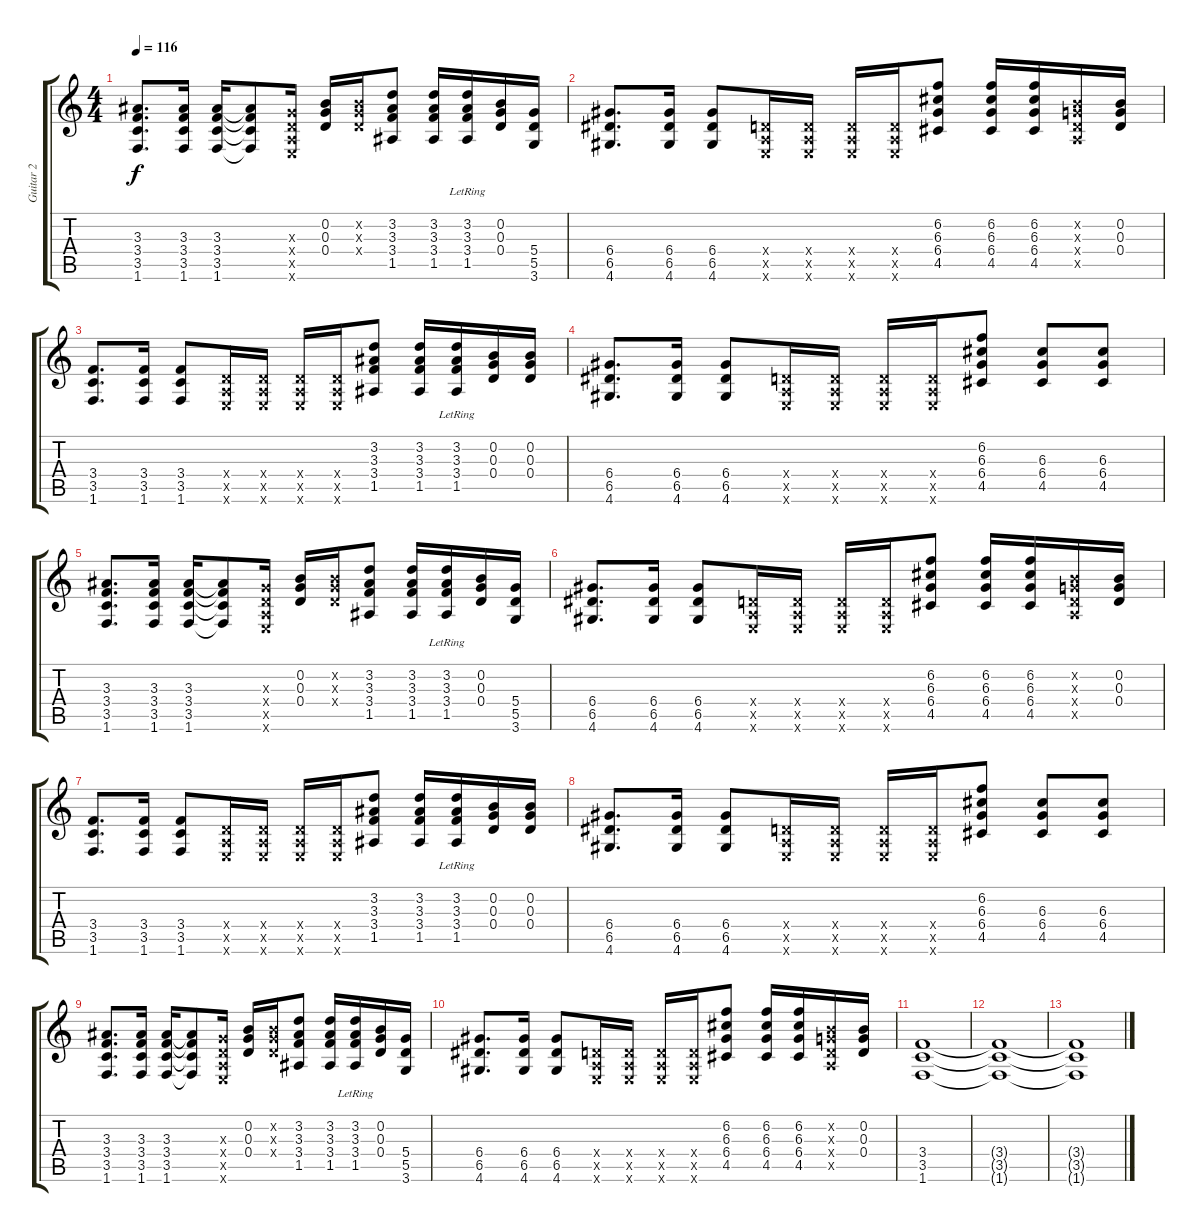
\track ("Guitar 2" "Guitar 2") {instrument distortionguitar}
\staff {score tabs}
\tuning (E4 B3 G3 D3 A2 E2) {hide}
\ts (4 4)
\tempo 116
\clef g2
\ks c
(3.3 3.4 3.5 1.6).8{d dy f volume 13 instrument distortionguitar} (3.3 3.4 3.5 1.6).16 (3.3 3.4 3.5 1.6).16 (3.3{t} 3.4{t} 3.5{t} 1.6{t}).8 (0.3{x} 0.4{x} 0.5{x} 0.6{x}).16 (0.2 0.3 0.4).16 (0.2{x} 0.3{x} 0.4{x}).16 (3.2 3.3 3.4 1.5).8 (3.2 3.3 3.4 1.5).16 (3.2 3.3 3.4 1.5{lr}).16 (0.2 0.3 0.4).16 (5.4 5.5 3.6).16 |
(6.4 6.5 4.6).8{d} (6.4 6.5 4.6).16 (6.4 6.5 4.6).8 (0.4{x} 0.5{x} 0.6{x}).16 (0.4{x} 0.5{x} 0.6{x}).16 (0.4{x} 0.5{x} 0.6{x}).16 (0.4{x} 0.5{x} 0.6{x}).16 (6.2 6.3 6.4 4.5).8 (6.2 6.3 6.4 4.5).16 (6.2 6.3 6.4 4.5).16 (0.2{x} 0.3{x} 0.4{x} 0.5{x}).16 (0.2 0.3 0.4).16 |
(3.4 3.5 1.6).8{d} (3.4 3.5 1.6).16 (3.4 3.5 1.6).8 (0.4{x} 0.5{x} 0.6{x}).16 (0.4{x} 0.5{x} 0.6{x}).16 (0.4{x} 0.5{x} 0.6{x}).16 (0.4{x} 0.5{x} 0.6{x}).16 (3.2 3.3 3.4 1.5).8 (3.2 3.3 3.4 1.5).16 (3.2 3.3 3.4 1.5{lr}).16 (0.2 0.3 0.4).16 (0.2 0.3 0.4).16 |
(6.4 6.5 4.6).8{d} (6.4 6.5 4.6).16 (6.4 6.5 4.6).8 (0.4{x} 0.5{x} 0.6{x}).16 (0.4{x} 0.5{x} 0.6{x}).16 (0.4{x} 0.5{x} 0.6{x}).16 (0.4{x} 0.5{x} 0.6{x}).16 (6.2 6.3 6.4 4.5).8 (6.3 6.4 4.5).8 (6.3 6.4 4.5).8 |
(3.3 3.4 3.5 1.6).8{d} (3.3 3.4 3.5 1.6).16 (3.3 3.4 3.5 1.6).16 (3.3{t} 3.4{t} 3.5{t} 1.6{t}).8 (0.3{x} 0.4{x} 0.5{x} 0.6{x}).16 (0.2 0.3 0.4).16 (0.2{x} 0.3{x} 0.4{x}).16 (3.2 3.3 3.4 1.5).8 (3.2 3.3 3.4 1.5).16 (3.2 3.3 3.4 1.5{lr}).16 (0.2 0.3 0.4).16 (5.4 5.5 3.6).16 |
(6.4 6.5 4.6).8{d} (6.4 6.5 4.6).16 (6.4 6.5 4.6).8 (0.4{x} 0.5{x} 0.6{x}).16 (0.4{x} 0.5{x} 0.6{x}).16 (0.4{x} 0.5{x} 0.6{x}).16 (0.4{x} 0.5{x} 0.6{x}).16 (6.2 6.3 6.4 4.5).8 (6.2 6.3 6.4 4.5).16 (6.2 6.3 6.4 4.5).16 (0.2{x} 0.3{x} 0.4{x} 0.5{x}).16 (0.2 0.3 0.4).16 |
(3.4 3.5 1.6).8{d} (3.4 3.5 1.6).16 (3.4 3.5 1.6).8 (0.4{x} 0.5{x} 0.6{x}).16 (0.4{x} 0.5{x} 0.6{x}).16 (0.4{x} 0.5{x} 0.6{x}).16 (0.4{x} 0.5{x} 0.6{x}).16 (3.2 3.3 3.4 1.5).8 (3.2 3.3 3.4 1.5).16 (3.2 3.3 3.4 1.5{lr}).16 (0.2 0.3 0.4).16 (0.2 0.3 0.4).16 |
(6.4 6.5 4.6).8{d} (6.4 6.5 4.6).16 (6.4 6.5 4.6).8 (0.4{x} 0.5{x} 0.6{x}).16 (0.4{x} 0.5{x} 0.6{x}).16 (0.4{x} 0.5{x} 0.6{x}).16 (0.4{x} 0.5{x} 0.6{x}).16 (6.2 6.3 6.4 4.5).8 (6.3 6.4 4.5).8 (6.3 6.4 4.5).8 |
(3.3 3.4 3.5 1.6).8{d volume 13 instrument distortionguitar} (3.3 3.4 3.5 1.6).16 (3.3 3.4 3.5 1.6).16 (3.3{t} 3.4{t} 3.5{t} 1.6{t}).8 (0.3{x} 0.4{x} 0.5{x} 0.6{x}).16 (0.2 0.3 0.4).16 (0.2{x} 0.3{x} 0.4{x}).16 (3.2 3.3 3.4 1.5).8 (3.2 3.3 3.4 1.5).16 (3.2 3.3 3.4 1.5{lr}).16 (0.2 0.3 0.4).16 (5.4 5.5 3.6).16 |
(6.4 6.5 4.6).8{d} (6.4 6.5 4.6).16 (6.4 6.5 4.6).8 (0.4{x} 0.5{x} 0.6{x}).16 (0.4{x} 0.5{x} 0.6{x}).16 (0.4{x} 0.5{x} 0.6{x}).16 (0.4{x} 0.5{x} 0.6{x}).16 (6.2 6.3 6.4 4.5).8 (6.2 6.3 6.4 4.5).16 (6.2 6.3 6.4 4.5).16 (0.2{x} 0.3{x} 0.4{x} 0.5{x}).16 (0.2 0.3 0.4).16 |
(3.4 3.5 1.6).1{volume 0 instrument distortionguitar} |
(3.4{t} 3.5{t} 1.6{t}).1 |
(3.4{t} 3.5{t} 1.6{t}).1
